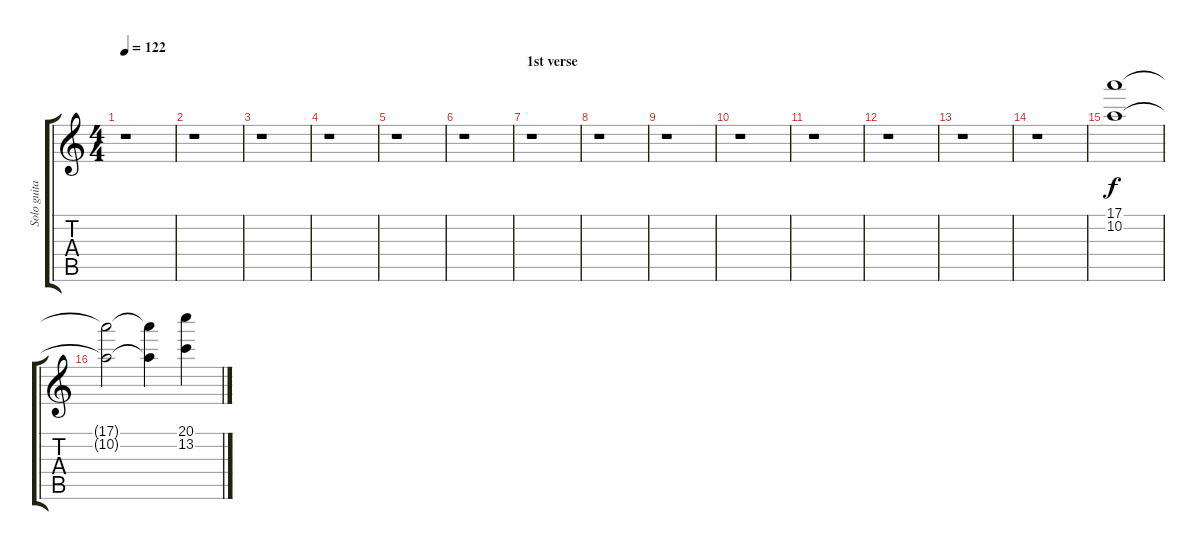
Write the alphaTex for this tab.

\track ("Solo guitar 1" "Solo guita") {instrument distortionguitar}
\staff {score tabs}
\tuning (E4 B3 G3 D3 A2 E2) {hide}
\ts (4 4)
\tempo 122
\clef g2
\ks c
r.1{dy f} |
r.1 |
r.1 |
r.1 |
r.1 |
r.1 |
\section ("" "1st verse ")
r.1 |
r.1 |
r.1 |
r.1 |
r.1 |
r.1 |
r.1 |
r.1 |
(17.1 10.2).1{volume 13 balance 0 instrument stringensemble2} |
(17.1{t} 10.2{t}).2 (17.1{t} 10.2{t}).4 (20.1 13.2).4
